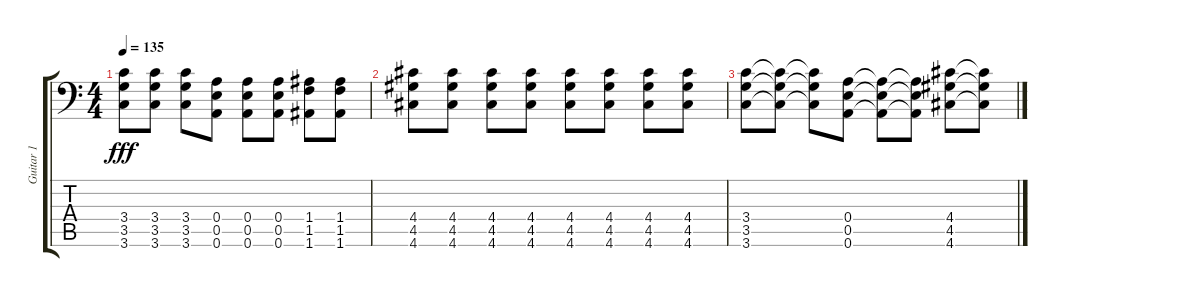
\track ("Guitar 1" "Guitar 1") {instrument distortionguitar}
\staff {score tabs}
\tuning (B3 Gb3 D3 A2 E2 A1) {hide}
\ts (4 4)
\tempo 135
\clef f4
\ks c
(3.4 3.5 3.6).8{dy fff} (3.4 3.5 3.6).8 (3.4 3.5 3.6).8 (0.4 0.5 0.6).8 (0.4 0.5 0.6).8 (0.4 0.5 0.6).8 (1.4 1.5 1.6).8 (1.4 1.5 1.6).8 |
(4.4 4.5 4.6).8 (4.4 4.5 4.6).8 (4.4 4.5 4.6).8 (4.4 4.5 4.6).8 (4.4 4.5 4.6).8 (4.4 4.5 4.6).8 (4.4 4.5 4.6).8 (4.4 4.5 4.6).8 |
(3.4 3.5 3.6).8 (3.4{t} 3.5{t} 3.6{t}).8 (3.4{t} 3.5{t} 3.6{t}).8 (0.4 0.5 0.6).8 (0.4{t} 0.5{t} 0.6{t}).8 (0.4{t} 0.5{t} 0.6{t}).8 (4.4 4.5 4.6).8 (4.4{t} 4.5{t} 4.6{t}).8
